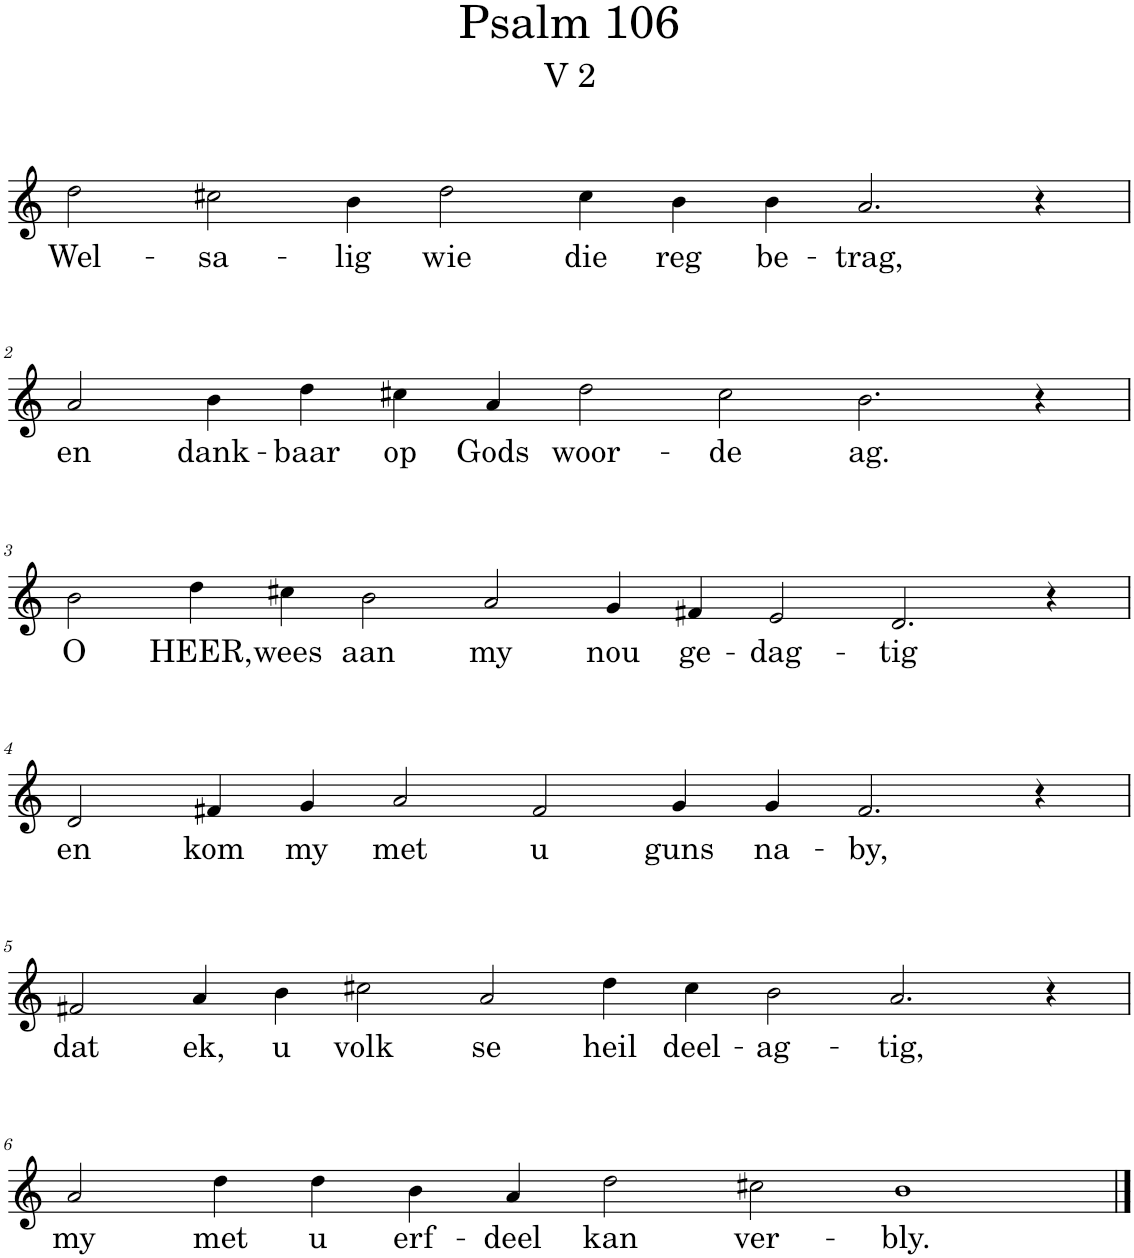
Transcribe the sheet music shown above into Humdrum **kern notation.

**kern	**text
*part1	*part1
*staff1	*staff1
*I"Pipe Organ	*
*I'Org.	*
*clefG2	*
*k[]	*
*M14/4	*
=1	=1
!	!LO:LY:b
2dd\	Wel-
!	!LO:LY:b
2cc#X\	-sa-
!	!LO:LY:b
4b\	-lig
!	!LO:LY:b
2dd\	wie
!	!LO:LY:b
4cc#\	die
!	!LO:LY:b
4b\	reg
!	!LO:LY:b
4b\	be-
!	!LO:LY:b
2.a/	-trag,
4r	.
!!LO:LB:g=z
=2	=2
!	!LO:LY:b
2a/	en
!	!LO:LY:b
4b\	dank-
!	!LO:LY:b
4dd\	-baar
!	!LO:LY:b
4cc#X\	op
!	!LO:LY:b
4a/	Gods
!	!LO:LY:b
2dd\	woor-
!	!LO:LY:b
2cc#\	-de
!	!LO:LY:b
2.b\	ag.
4r	.
!!LO:LB:g=z
=3	=3
*M16/4	*
!	!LO:LY:b
2b\	O
!	!LO:LY:b
4dd\	HEER,
!	!LO:LY:b
4cc#X\	wees
!	!LO:LY:b
2b\	aan
!	!LO:LY:b
2a/	my
!	!LO:LY:b
4g/	nou
!	!LO:LY:b
4f#X/	ge-
!	!LO:LY:b
2e/	-dag-
!	!LO:LY:b
2.d/	-tig
4r	.
!!LO:LB:g=z
=4	=4
*M14/4	*
!	!LO:LY:b
2d/	en
!	!LO:LY:b
4f#X/	kom
!	!LO:LY:b
4g/	my
!	!LO:LY:b
2a/	met
!	!LO:LY:b
2f#/	u
!	!LO:LY:b
4g/	guns
!	!LO:LY:b
4g/	na-
!	!LO:LY:b
2.f#/	-by,
4r	.
!!LO:LB:g=z
=5	=5
*M16/4	*
!	!LO:LY:b
2f#X/	dat
!	!LO:LY:b
4a/	ek,
!	!LO:LY:b
4b\	u
!	!LO:LY:b
2cc#X\	volk
!	!LO:LY:b
2a/	se
!	!LO:LY:b
4dd\	heil
!	!LO:LY:b
4cc#\	deel-
!	!LO:LY:b
2b\	-ag-
!	!LO:LY:b
2.a/	-tig,
4r	.
!!LO:LB:g=z
=6	=6
*M14/4	*
!	!LO:LY:b
2a/	my
!	!LO:LY:b
4dd\	met
!	!LO:LY:b
4dd\	u
!	!LO:LY:b
4b\	erf-
!	!LO:LY:b
4a/	-deel
!	!LO:LY:b
2dd\	kan
!	!LO:LY:b
2cc#X\	ver-
!	!LO:LY:b
1b	-bly.
==	==
*-	*-
